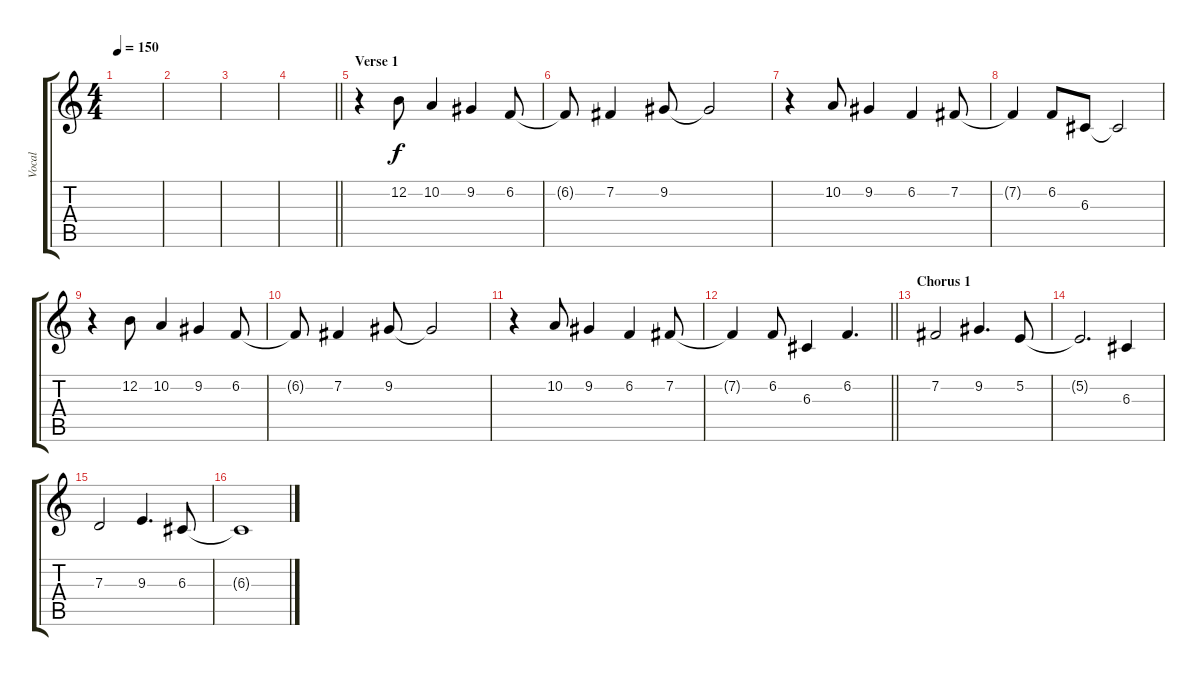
\track ("Vocal" "Vocal") {instrument acousticgrandpiano}
\staff {score tabs}
\tuning (E4 B3 G3 D3 A2 E2) {hide}
\ts (4 4)
\tempo 150
\clef g2
\ks c
|
|
|
\barLineRight lightlight
|
\section ("" "Verse 1")
r.4 12.2.8 10.2.4 9.2.4 6.2.8 |
6.2{t}.8 7.2.4 9.2.8 9.2{t}.2 |
r.4 10.2.8 9.2.4 6.2.4 7.2.8 |
7.2{t}.4 6.2.8 6.3.8 6.3{t}.2 |
r.4 12.2.8 10.2.4 9.2.4 6.2.8 |
6.2{t}.8 7.2.4 9.2.8 9.2{t}.2 |
r.4 10.2.8 9.2.4 6.2.4 7.2.8 |
\barLineRight lightlight
7.2{t}.4 6.2.8 6.3.4 6.2.4{d} |
\section ("" "Chorus 1")
7.2.2 9.2.4{d} 5.2.8 |
5.2{t}.2{d} 6.3.4 |
7.3.2 9.3.4{d} 6.3.8 |
6.3{t}.1
